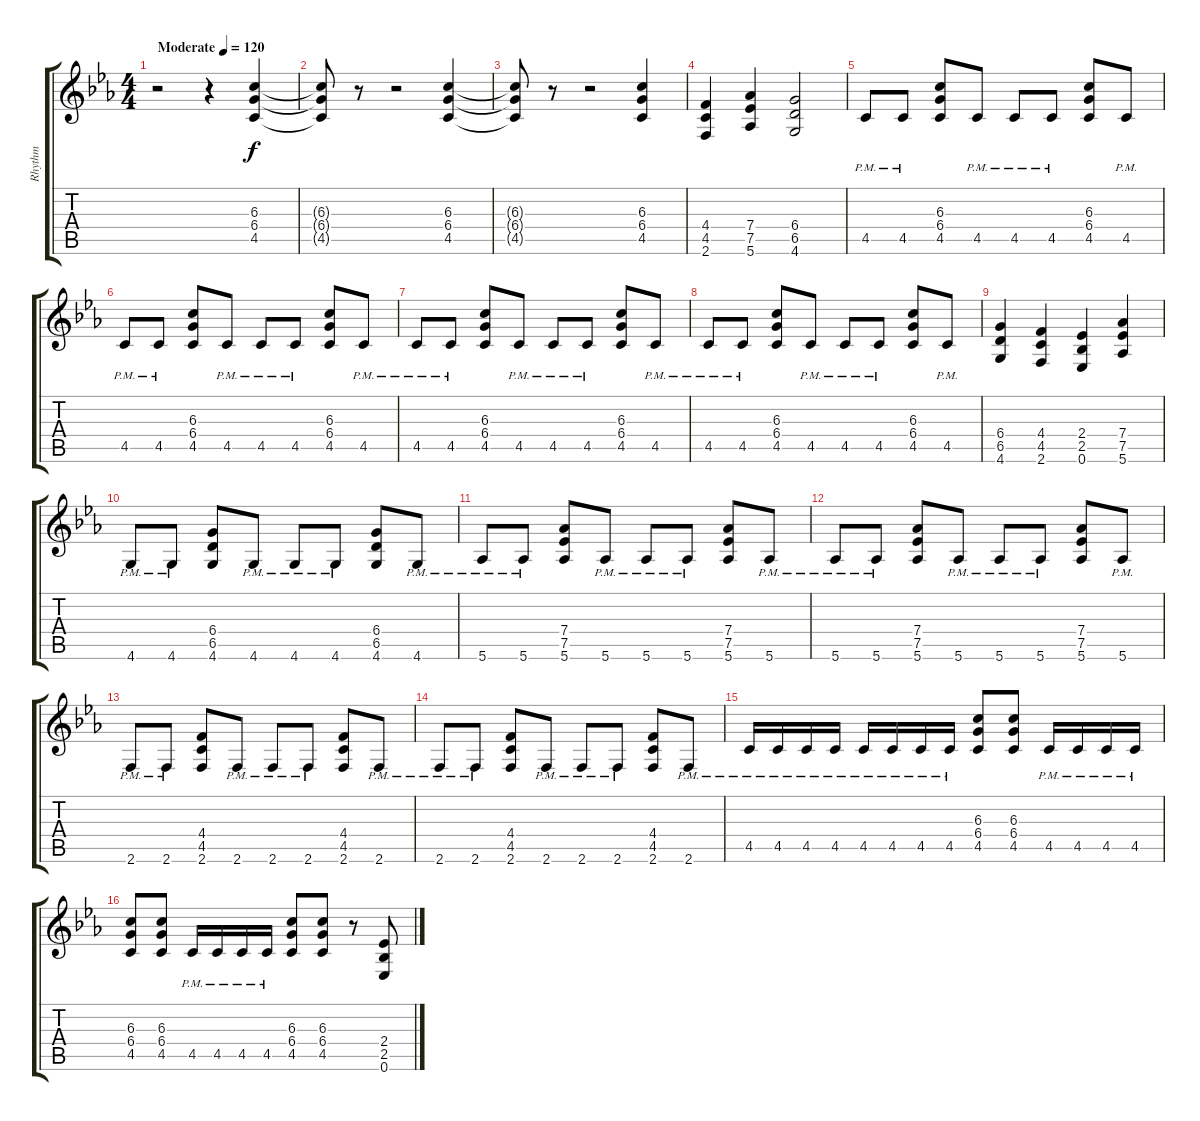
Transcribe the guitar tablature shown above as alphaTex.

\track ("Rhythm" "Rhythm") {instrument distortionguitar}
\staff {score tabs}
\tuning (Eb4 Bb3 Gb3 Db3 Ab2 Eb2) {hide}
\ts (4 4)
\tempo (120 "Moderate")
\clef g2
\ks eb
r.2{dy f instrument distortionguitar} r.4 (6.3 6.4 4.5).4 |
(6.3{t} 6.4{t} 4.5{t}).8 r.8 r.2 (6.3 6.4 4.5).4 |
(6.3{t} 6.4{t} 4.5{t}).8 r.8 r.2 (6.3 6.4 4.5).4 |
(4.4 4.5 2.6).4 (7.4 7.5 5.6).4 (6.4 6.5 4.6).2 |
4.5{pm}.8 4.5{pm}.8 (6.3 6.4 4.5).8 4.5{pm}.8 4.5{pm}.8 4.5{pm}.8 (6.3 6.4 4.5).8 4.5{pm}.8 |
4.5{pm}.8 4.5{pm}.8 (6.3 6.4 4.5).8 4.5{pm}.8 4.5{pm}.8 4.5{pm}.8 (6.3 6.4 4.5).8 4.5{pm}.8 |
4.5{pm}.8 4.5{pm}.8 (6.3 6.4 4.5).8 4.5{pm}.8 4.5{pm}.8 4.5{pm}.8 (6.3 6.4 4.5).8 4.5{pm}.8 |
4.5{pm}.8 4.5{pm}.8 (6.3 6.4 4.5).8 4.5{pm}.8 4.5{pm}.8 4.5{pm}.8 (6.3 6.4 4.5).8 4.5{pm}.8 |
(6.4 6.5 4.6).4 (4.4 4.5 2.6).4 (2.4 2.5 0.6).4 (7.4 7.5 5.6).4 |
4.6{pm}.8 4.6{pm}.8 (6.4 6.5 4.6).8 4.6{pm}.8 4.6{pm}.8 4.6{pm}.8 (6.4 6.5 4.6).8 4.6{pm}.8 |
5.6{pm}.8 5.6{pm}.8 (7.4 7.5 5.6).8 5.6{pm}.8 5.6{pm}.8 5.6{pm}.8 (7.4 7.5 5.6).8 5.6{pm}.8 |
5.6{pm}.8 5.6{pm}.8 (7.4 7.5 5.6).8 5.6{pm}.8 5.6{pm}.8 5.6{pm}.8 (7.4 7.5 5.6).8 5.6{pm}.8 |
2.6{pm}.8 2.6{pm}.8 (4.4 4.5 2.6).8 2.6{pm}.8 2.6{pm}.8 2.6{pm}.8 (4.4 4.5 2.6).8 2.6{pm}.8 |
2.6{pm}.8 2.6{pm}.8 (4.4 4.5 2.6).8 2.6{pm}.8 2.6{pm}.8 2.6{pm}.8 (4.4 4.5 2.6).8 2.6{pm}.8 |
4.5{pm}.16 4.5{pm}.16 4.5{pm}.16 4.5{pm}.16 4.5{pm}.16 4.5{pm}.16 4.5{pm}.16 4.5{pm}.16 (6.3 6.4 4.5).8 (6.3 6.4 4.5).8 4.5{pm}.16 4.5{pm}.16 4.5{pm}.16 4.5{pm}.16 |
(6.3 6.4 4.5).8 (6.3 6.4 4.5).8 4.5{pm}.16 4.5{pm}.16 4.5{pm}.16 4.5{pm}.16 (6.3 6.4 4.5).8 (6.3 6.4 4.5).8 r.8 (2.4 2.5 0.6).8
